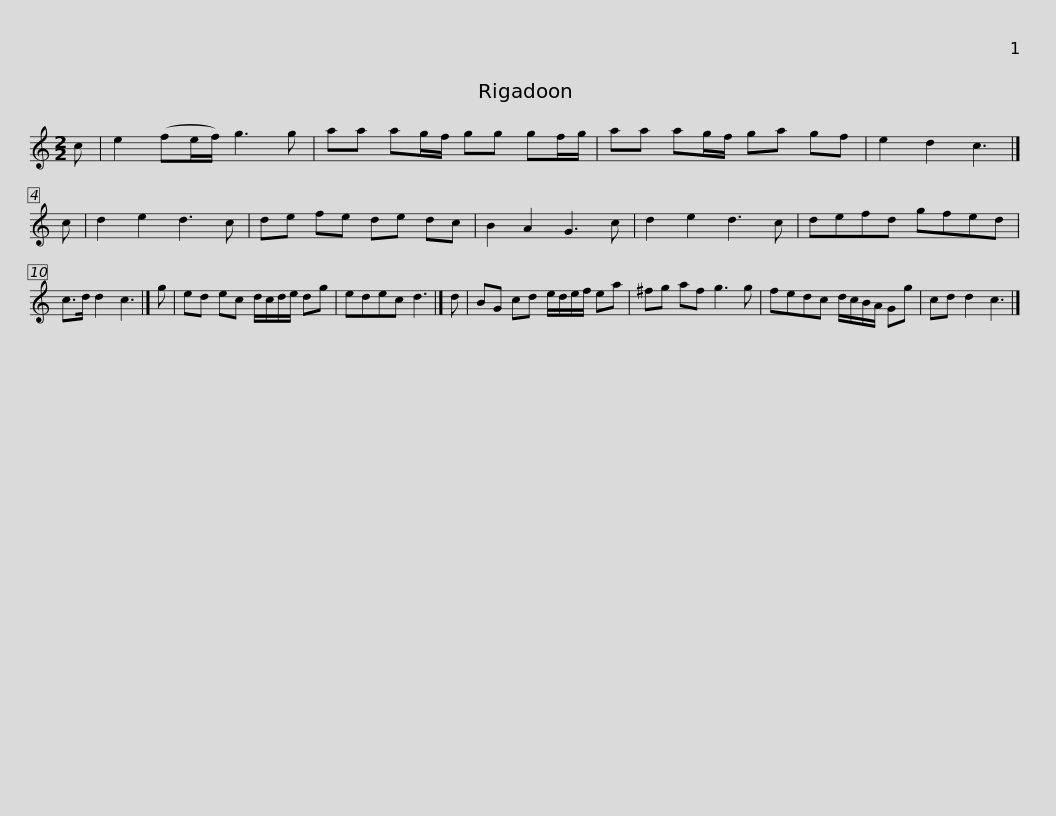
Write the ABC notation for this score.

X:1
L:1/8
M:2/2
I:linebreak $
K:C
V:1 treble
V:1
 c | e2 (fe/f/) g3 g | aa ag/f/ gg gf/g/ | aa ag/f/ ga gf | e2 d2 c3 |] %5
 c | d2 e2 d3 c |$ de fe de dc | B2 A2 G3 c | d2 e2 d3 c | %10
 defd gfed | c>d d2 c3 |] g | ed ec d/c/d/e/ dg |$ edec d3 |] %15
 d | BG cd e/d/e/f/ ea | ^fg af g3 g | fedc d/c/B/A/ Gg | cd d2 c3 |] %20
